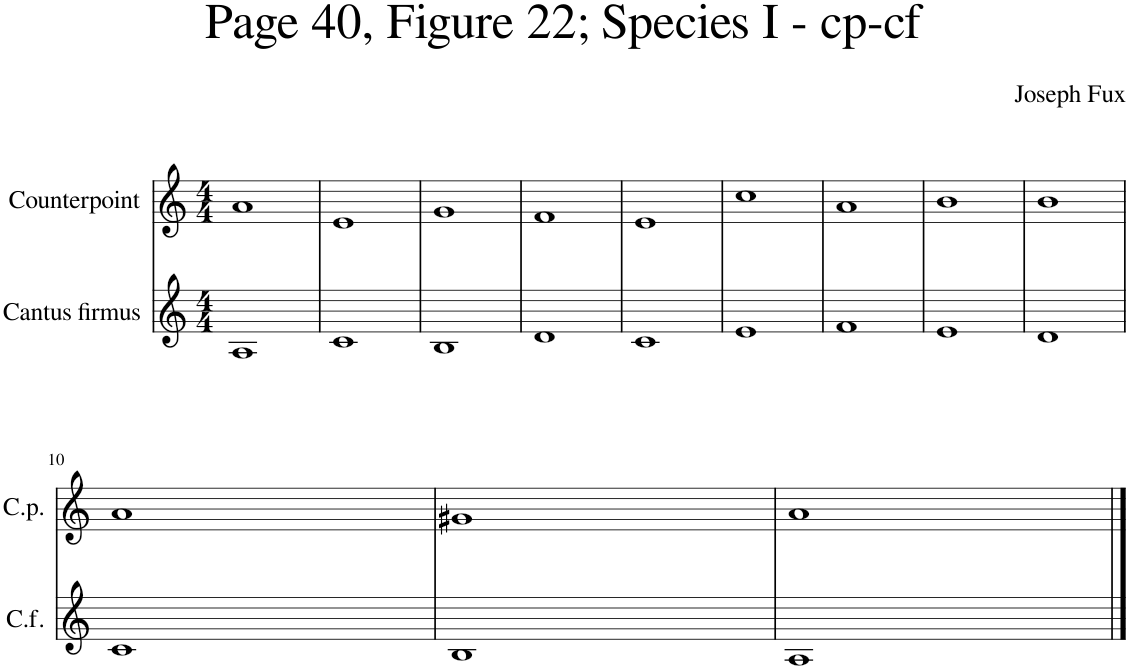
**kern	**kern
*part2	*part1
*staff2	*staff1
*I"Cantus firmus	*I"Counterpoint
*I'C.f.	*I'C.p.
*clefG2	*clefG2
*k[]	*k[]
*M4/4	*M4/4
=1	=1
1A	1a
=2	=2
1c	1e
=3	=3
1B	1g
=4	=4
1d	1f
=5	=5
1c	1e
=6	=6
1e	1cc
=7	=7
1f	1a
=8	=8
1e	1b
=9	=9
1d	1b
!!LO:LB:g=z
=10	=10
1c	1a
=11	=11
1B	1g#X
=12	=12
1A	1a
==	==
*-	*-
